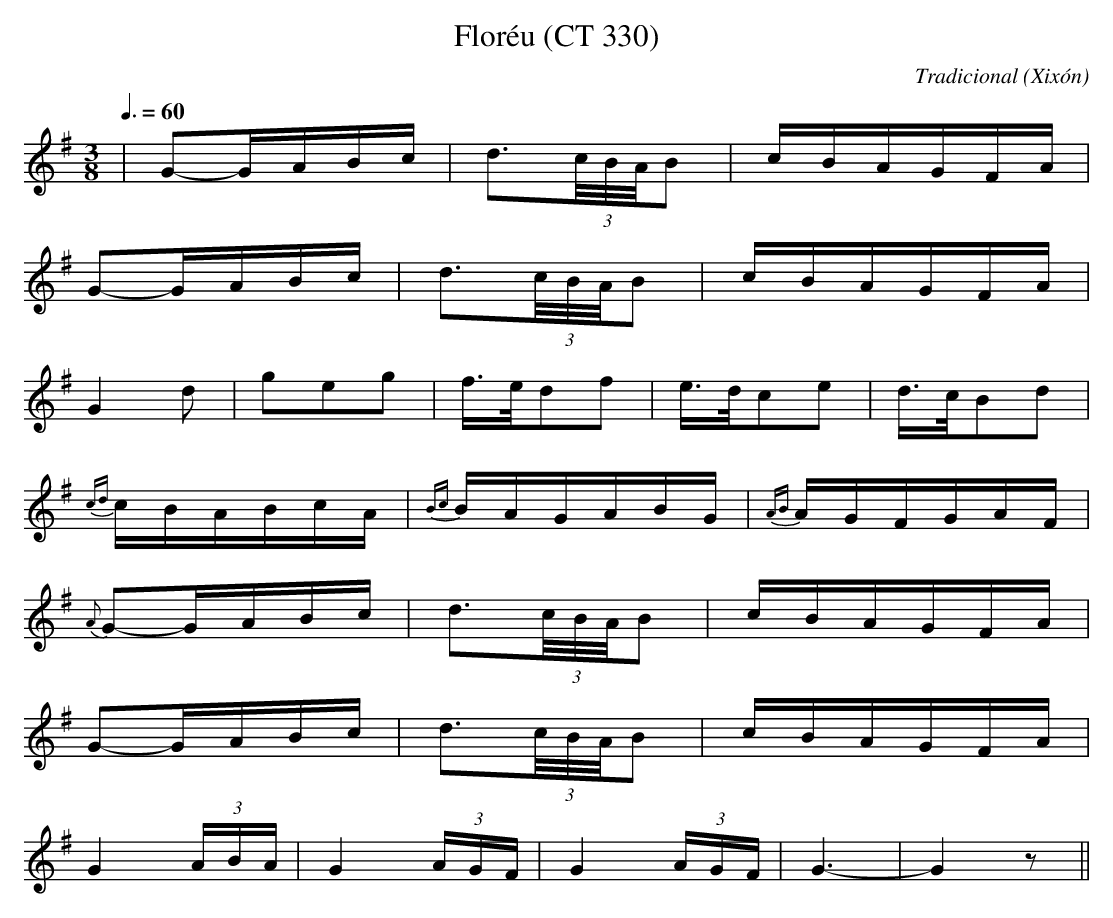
X:1
T:Floréu (CT 330)
C:Tradicional
O:Xixón
M:3/8
L:1/8
Q:3/8=60
K:G
|G-G/A/B/c/|d3/2(3c/4B/4A/4B|c/B/A/G/F/A/|
G-G/A/B/c/|d3/2(3c/4B/4A/4B|c/B/A/G/F/A/|
G2 d|geg|f/>e/df|e/>d/ce|d/>c/Bd|
{cd}c/B/A/B/c/A/|{Bc}B/A/G/A/B/G/|{AB}A/G/F/G/A/F/|
{A}G-G/A/B/c/|d3/2(3c/4B/4A/4B|c/B/A/G/F/A/|
G-G/A/B/c/|d3/2(3c/4B/4A/4B|c/B/A/G/F/A/|
G2 (3A/B/A/|G2 (3A/G/F/|G2 (3A/G/F/|G3-|G2 z||
